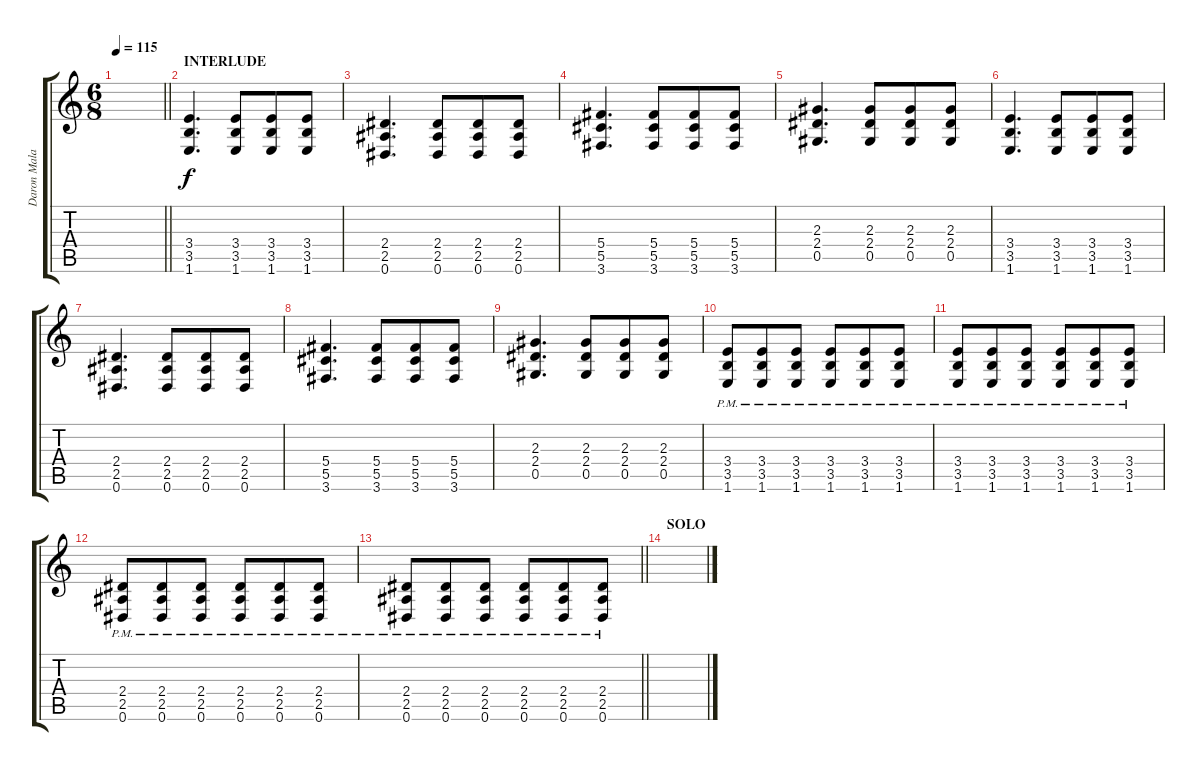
\track ("Daron Malakian distortion guitar" "Daron Mala") {instrument overdrivenguitar}
\staff {score tabs}
\tuning (Eb4 Bb3 Gb3 Db3 Ab2 Eb2) {hide}
\ts (6 8)
\tempo 115
\clef g2
\barLineRight lightlight
\ks c
|
\section ("" "INTERLUDE")
(3.4 3.5 1.6).4{d} (3.4 3.5 1.6).8 (3.4 3.5 1.6).8 (3.4 3.5 1.6).8 |
(2.4 2.5 0.6).4{d} (2.4 2.5 0.6).8 (2.4 2.5 0.6).8 (2.4 2.5 0.6).8 |
(5.4 5.5 3.6).4{d} (5.4 5.5 3.6).8 (5.4 5.5 3.6).8 (5.4 5.5 3.6).8 |
(2.3 2.4 0.5).4{d} (2.3 2.4 0.5).8 (2.3 2.4 0.5).8 (2.3 2.4 0.5).8 |
(3.4 3.5 1.6).4{d} (3.4 3.5 1.6).8 (3.4 3.5 1.6).8 (3.4 3.5 1.6).8 |
(2.4 2.5 0.6).4{d} (2.4 2.5 0.6).8 (2.4 2.5 0.6).8 (2.4 2.5 0.6).8 |
(5.4 5.5 3.6).4{d} (5.4 5.5 3.6).8 (5.4 5.5 3.6).8 (5.4 5.5 3.6).8 |
(2.3 2.4 0.5).4{d} (2.3 2.4 0.5).8 (2.3 2.4 0.5).8 (2.3 2.4 0.5).8 |
(3.4{pm} 3.5{pm} 1.6{pm}).8 (3.4{pm} 3.5{pm} 1.6{pm}).8 (3.4{pm} 3.5{pm} 1.6{pm}).8 (3.4{pm} 3.5{pm} 1.6{pm}).8 (3.4{pm} 3.5{pm} 1.6{pm}).8 (3.4{pm} 3.5{pm} 1.6{pm}).8 |
(3.4{pm} 3.5{pm} 1.6{pm}).8 (3.4{pm} 3.5{pm} 1.6{pm}).8 (3.4{pm} 3.5{pm} 1.6{pm}).8 (3.4{pm} 3.5{pm} 1.6{pm}).8 (3.4{pm} 3.5{pm} 1.6{pm}).8 (3.4{pm} 3.5{pm} 1.6{pm}).8 |
(2.4{pm} 2.5{pm} 0.6{pm}).8 (2.4{pm} 2.5{pm} 0.6{pm}).8 (2.4{pm} 2.5{pm} 0.6{pm}).8 (2.4{pm} 2.5{pm} 0.6{pm}).8 (2.4{pm} 2.5{pm} 0.6{pm}).8 (2.4{pm} 2.5{pm} 0.6{pm}).8 |
\barLineRight lightlight
(2.4{pm} 2.5{pm} 0.6{pm}).8 (2.4{pm} 2.5{pm} 0.6{pm}).8 (2.4{pm} 2.5{pm} 0.6{pm}).8 (2.4{pm} 2.5{pm} 0.6{pm}).8 (2.4{pm} 2.5{pm} 0.6{pm}).8 (2.4{pm} 2.5{pm} 0.6{pm}).8 |
\section ("" "SOLO")
